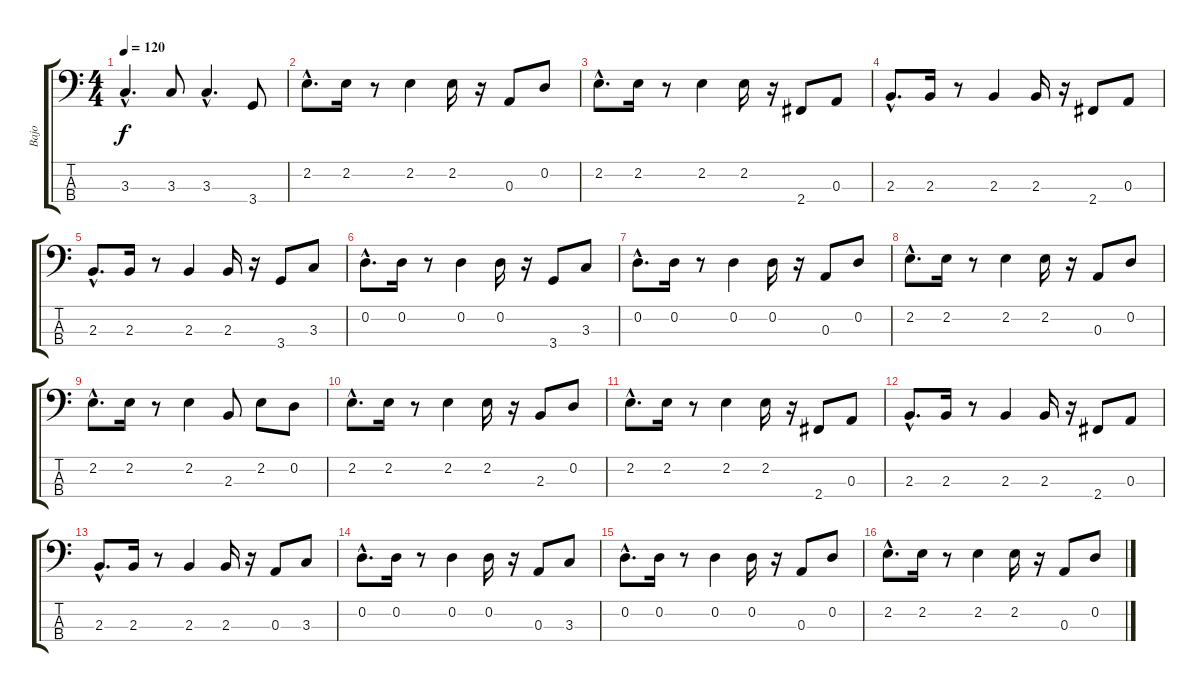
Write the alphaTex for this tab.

\track ("Bajo" "Bajo") {instrument electricbasspick}
\staff {score tabs}
\tuning (G2 D2 A1 E1) {hide}
\ts (4 4)
\tempo 120
\clef f4
\ks c
3.3{hac}.4{d dy f} 3.3.8 3.3{hac}.4{d} 3.4.8 |
2.2{hac}.8{d} 2.2.16 r.8 2.2.4 2.2.16 r.16 0.3.8 0.2.8 |
2.2{hac}.8{d} 2.2.16 r.8 2.2.4 2.2.16 r.16 2.4.8 0.3.8 |
2.3{hac}.8{d} 2.3.16 r.8 2.3.4 2.3.16 r.16 2.4.8 0.3.8 |
2.3{hac}.8{d} 2.3.16 r.8 2.3.4 2.3.16 r.16 3.4.8 3.3.8 |
0.2{hac}.8{d} 0.2.16 r.8 0.2.4 0.2.16 r.16 3.4.8 3.3.8 |
0.2{hac}.8{d} 0.2.16 r.8 0.2.4 0.2.16 r.16 0.3.8 0.2.8 |
2.2{hac}.8{d} 2.2.16 r.8 2.2.4 2.2.16 r.16 0.3.8 0.2.8 |
2.2{hac}.8{d} 2.2.16 r.8 2.2.4 2.3.8 2.2.8 0.2.8 |
2.2{hac}.8{d} 2.2.16 r.8 2.2.4 2.2.16 r.16 2.3.8 0.2.8 |
2.2{hac}.8{d} 2.2.16 r.8 2.2.4 2.2.16 r.16 2.4.8 0.3.8 |
2.3{hac}.8{d} 2.3.16 r.8 2.3.4 2.3.16 r.16 2.4.8 0.3.8 |
2.3{hac}.8{d} 2.3.16 r.8 2.3.4 2.3.16 r.16 0.3.8 3.3.8 |
0.2{hac}.8{d} 0.2.16 r.8 0.2.4 0.2.16 r.16 0.3.8 3.3.8 |
0.2{hac}.8{d} 0.2.16 r.8 0.2.4 0.2.16 r.16 0.3.8 0.2.8 |
2.2{hac}.8{d} 2.2.16 r.8 2.2.4 2.2.16 r.16 0.3.8 0.2.8
